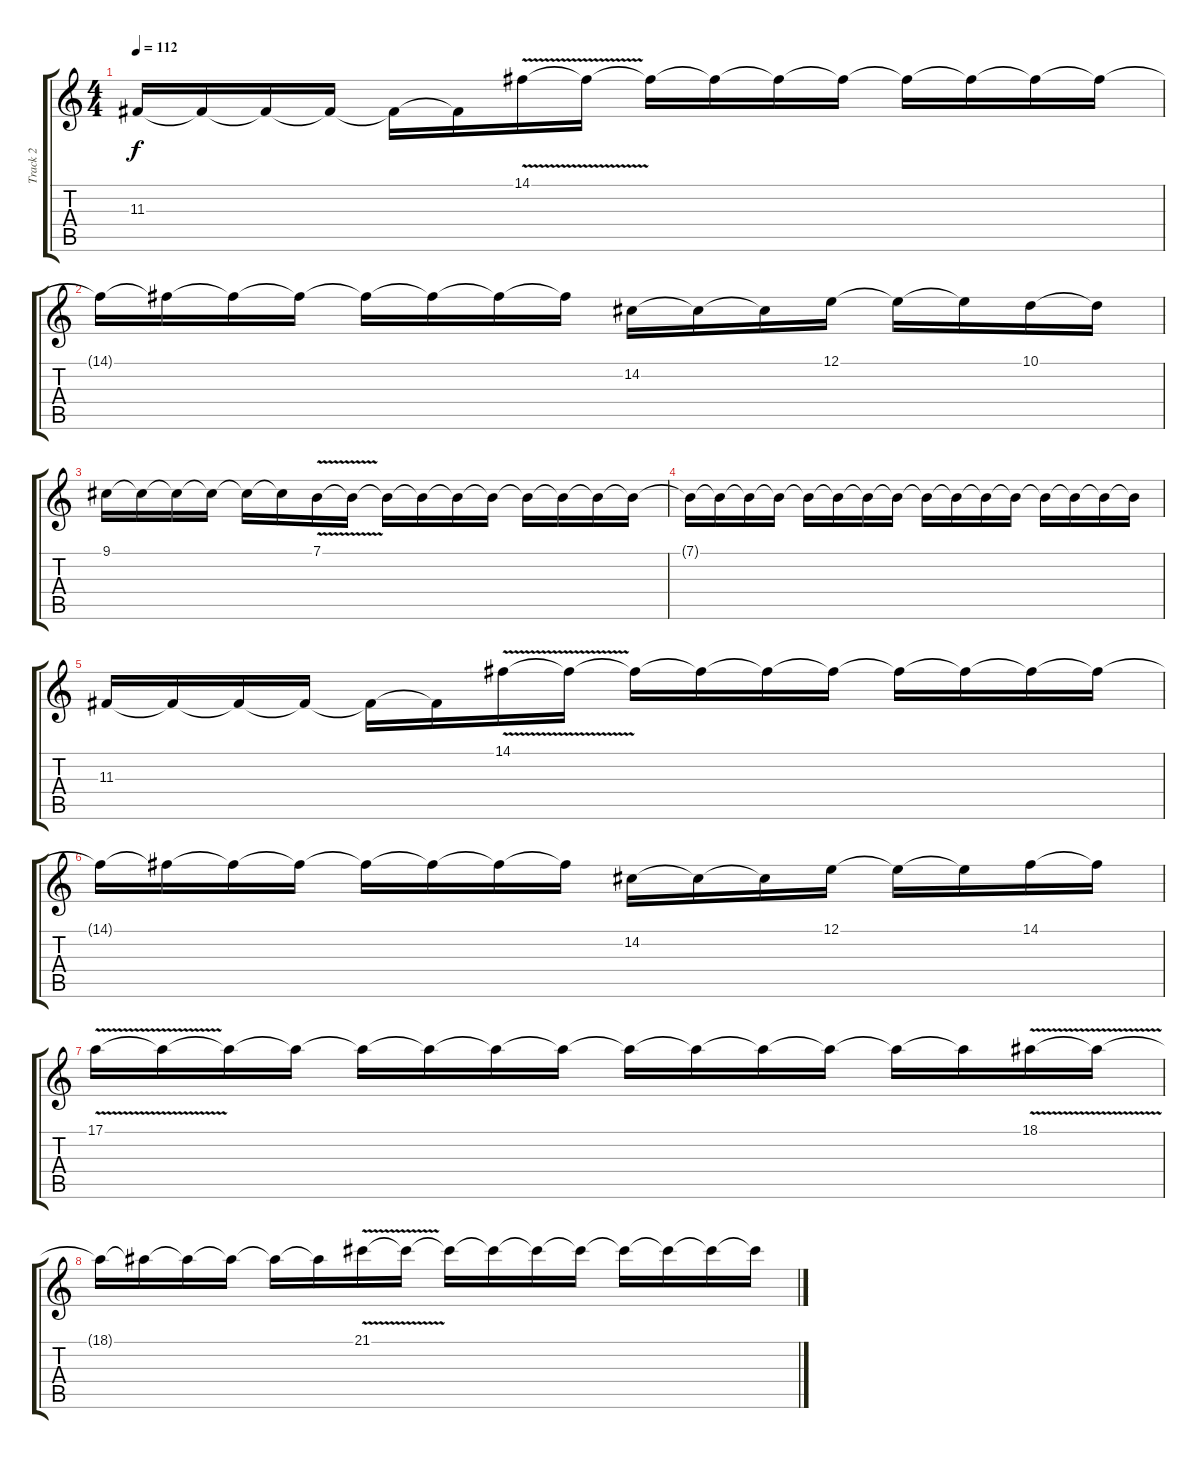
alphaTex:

\track ("Track 2" "Track 2") {instrument lead5charang}
\staff {score tabs}
\tuning (E4 B3 G3 D3 A2 E2) {hide}
\ts (4 4)
\tempo 112
\clef g2
\ks c
11.3.16{dy f} 11.3{t}.16 11.3{t}.16 11.3{t}.16 11.3{t}.16 11.3{t}.16 14.1{v}.16 14.1{t}.16 14.1{t}.16 14.1{t}.16 14.1{t}.16 14.1{t}.16 14.1{t}.16 14.1{t}.16 14.1{t}.16 14.1{t}.16 |
14.1{t}.16 14.1{t}.16 14.1{t}.16 14.1{t}.16 14.1{t}.16 14.1{t}.16 14.1{t}.16 14.1{t}.16 14.2.16 14.2{t}.16 14.2{t}.16 12.1.16 12.1{t}.16 12.1{t}.16 10.1.16 10.1{t}.16 |
9.1.16 9.1{t}.16 9.1{t}.16 9.1{t}.16 9.1{t}.16 9.1{t}.16 7.1{v}.16 7.1{t}.16 7.1{t}.16 7.1{t}.16 7.1{t}.16 7.1{t}.16 7.1{t}.16 7.1{t}.16 7.1{t}.16 7.1{t}.16 |
7.1{t}.16 7.1{t}.16 7.1{t}.16 7.1{t}.16 7.1{t}.16 7.1{t}.16 7.1{t}.16 7.1{t}.16 7.1{t}.16 7.1{t}.16 7.1{t}.16 7.1{t}.16 7.1{t}.16 7.1{t}.16 7.1{t}.16 7.1{t}.16 |
11.3.16 11.3{t}.16 11.3{t}.16 11.3{t}.16 11.3{t}.16 11.3{t}.16 14.1{v}.16 14.1{t}.16 14.1{t}.16 14.1{t}.16 14.1{t}.16 14.1{t}.16 14.1{t}.16 14.1{t}.16 14.1{t}.16 14.1{t}.16 |
14.1{t}.16 14.1{t}.16 14.1{t}.16 14.1{t}.16 14.1{t}.16 14.1{t}.16 14.1{t}.16 14.1{t}.16 14.2.16 14.2{t}.16 14.2{t}.16 12.1.16 12.1{t}.16 12.1{t}.16 14.1.16 14.1{t}.16 |
17.1{v}.16 17.1{t}.16 17.1{t}.16 17.1{t}.16 17.1{t}.16 17.1{t}.16 17.1{t}.16 17.1{t}.16 17.1{t}.16 17.1{t}.16 17.1{t}.16 17.1{t}.16 17.1{t}.16 17.1{t}.16 18.1{v}.16 18.1{t}.16 |
18.1{t}.16 18.1{t}.16 18.1{t}.16 18.1{t}.16 18.1{t}.16 18.1{t}.16 21.1{v}.16 21.1{t}.16 21.1{t}.16 21.1{t}.16 21.1{t}.16 21.1{t}.16 21.1{t}.16 21.1{t}.16 21.1{t}.16 21.1{t}.16
